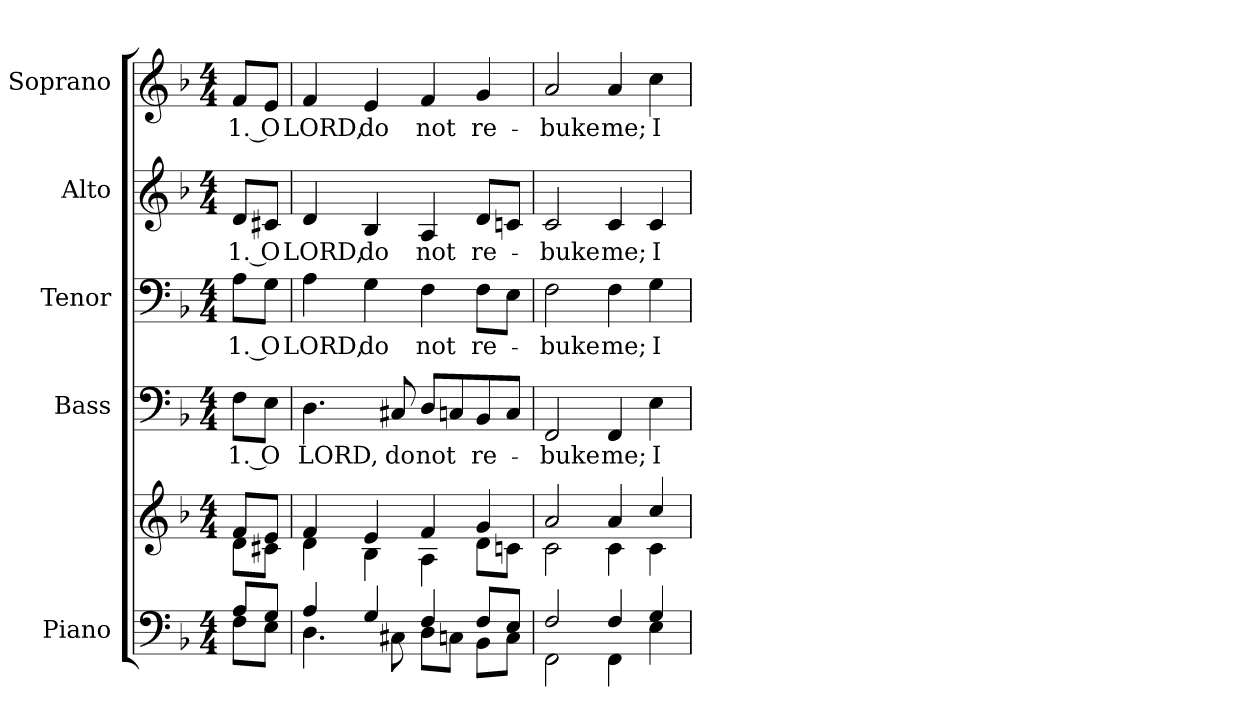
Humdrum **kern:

**kern	**kern	**kern	**text	**kern	**text	**kern	**text	**kern	**text
*part5	*part5	*part4	*part4	*part3	*part3	*part2	*part2	*part1	*part1
*staff6	*staff5	*staff4	*staff4	*staff3	*staff3	*staff2	*staff2	*staff1	*staff1
*I"Piano	*	*I"Bass	*	*I"Tenor	*	*I"Alto	*	*I"Soprano	*
*I'Pno.	*	*I'B.	*	*I'T.	*	*I'A.	*	*I'S.	*
!!LO:PB:g=z
*clefF4	*clefG2	*clefF4	*	*clefF4	*	*clefG2	*	*clefG2	*
*k[b-]	*k[b-]	*k[b-]	*	*k[b-]	*	*k[b-]	*	*k[b-]	*
*F:	*F:	*F:	*	*F:	*	*F:	*	*F:	*
*M4/4	*M4/4	*M4/4	*	*M4/4	*	*M4/4	*	*M4/4	*
*MM125	*MM125	*MM125	*	*MM125	*	*MM125	*	*MM125	*
=	=	=	=	=	=	=	=	=	=
*^	*^	*	*	*	*	*	*	*	*
!	!	!	!	!	!LO:LY:b:color=#000000	!	!	!	!	!	!
!	!	!	!	!	!	!	!LO:LY:b:color=#000000	!	!	!	!
!	!	!	!	!	!	!	!	!	!LO:LY:b:color=#000000	!	!
!	!	!	!	!	!	!	!	!	!	!	!LO:LY:b:color=#000000
8Ai/L	8Fi\L	8fi/L	8di\L	8Fi\L	1. O	8Ai\L	1. O	8di/L	1. O	8fi/L	1. O
8Gi/J	8Ei\J	8ei/J	8c#Xi\J	8Ei\J	.	8Gi\J	.	8c#Xi/J	.	8ei/J	.
=1	=1	=1	=1	=1	=1	=1	=1	=1	=1	=1	=1
!	!	!	!	!	!LO:LY:b:color=#000000	!	!	!	!	!	!
!	!	!	!	!	!	!	!LO:LY:b:color=#000000	!	!	!	!
!	!	!	!	!	!	!	!	!	!LO:LY:b:color=#000000	!	!
!	!	!	!	!	!	!	!	!	!	!	!LO:LY:b:color=#000000
4Ai/	4.Di\	4fi/	4di\	4.Di\	LORD,	4Ai\	LORD,	4di/	LORD,	4fi/	LORD,
!	!	!	!	!	!	!	!LO:LY:b:color=#000000	!	!	!	!
!	!	!	!	!	!	!	!	!	!LO:LY:b:color=#000000	!	!
!	!	!	!	!	!	!	!	!	!	!	!LO:LY:b:color=#000000
4Gi/	.	4ei/	4B-i\	.	.	4Gi\	do	4B-i/	do	4ei/	do
!	!	!	!	!	!LO:LY:b:color=#000000	!	!	!	!	!	!
.	8C#Xi\	.	.	8C#Xi/	do	.	.	.	.	.	.
!	!	!	!	!	!LO:LY:b:color=#000000	!	!	!	!	!	!
!	!	!	!	!	!	!	!LO:LY:b:color=#000000	!	!	!	!
!	!	!	!	!	!	!	!	!	!LO:LY:b:color=#000000	!	!
!	!	!	!	!	!	!	!	!	!	!	!LO:LY:b:color=#000000
4Fi/	8Di\L	4fi/	4Ai\	8Di/L	not	4Fi\	not	4Ai/	not	4fi/	not
.	8Cni\J	.	.	8Cni/	.	.	.	.	.	.	.
!	!	!	!	!	!LO:LY:b:color=#000000	!	!	!	!	!	!
!	!	!	!	!	!	!	!LO:LY:b:color=#000000	!	!	!	!
!	!	!	!	!	!	!	!	!	!LO:LY:b:color=#000000	!	!
!	!	!	!	!	!	!	!	!	!	!	!LO:LY:b:color=#000000
8Fi/L	8BB-i\L	4gi/	8di\L	8BB-i/	re-	8Fi\L	re-	8di/L	re-	4gi/	re-
8Ei/J	8Ci\J	.	8cni\J	8Ci/J	.	8Ei\J	.	8cni/J	.	.	.
=2	=2	=2	=2	=2	=2	=2	=2	=2	=2	=2	=2
!	!	!	!	!	!LO:LY:b:color=#000000	!	!	!	!	!	!
!	!	!	!	!	!	!	!LO:LY:b:color=#000000	!	!	!	!
!	!	!	!	!	!	!	!	!	!LO:LY:b:color=#000000	!	!
!	!	!	!	!	!	!	!	!	!	!	!LO:LY:b:color=#000000
2Fi/	2FFi\	2ai/	2ci\	2FFi/	-buke	2Fi\	-buke	2ci/	-buke	2ai/	-buke
!	!	!	!	!	!LO:LY:b:color=#000000	!	!	!	!	!	!
!	!	!	!	!	!	!	!LO:LY:b:color=#000000	!	!	!	!
!	!	!	!	!	!	!	!	!	!LO:LY:b:color=#000000	!	!
!	!	!	!	!	!	!	!	!	!	!	!LO:LY:b:color=#000000
4Fi/	4FFi\	4ai/	4ci\	4FFi/	me;	4Fi\	me;	4ci/	me;	4ai/	me;
!	!	!	!	!	!LO:LY:b:color=#000000	!	!	!	!	!	!
!	!	!	!	!	!	!	!LO:LY:b:color=#000000	!	!	!	!
!	!	!	!	!	!	!	!	!	!LO:LY:b:color=#000000	!	!
!	!	!	!	!	!	!	!	!	!	!	!LO:LY:b:color=#000000
4Gi/	4Ei\	4cci/	4ci\	4Ei\	I	4Gi\	I	4ci/	I	4cci\	I
*v	*v	*	*	*	*	*	*	*	*	*	*
*	*v	*v	*	*	*	*	*	*	*	*
=	=	=	=	=	=	=	=	=	=
*-	*-	*-	*-	*-	*-	*-	*-	*-	*-
